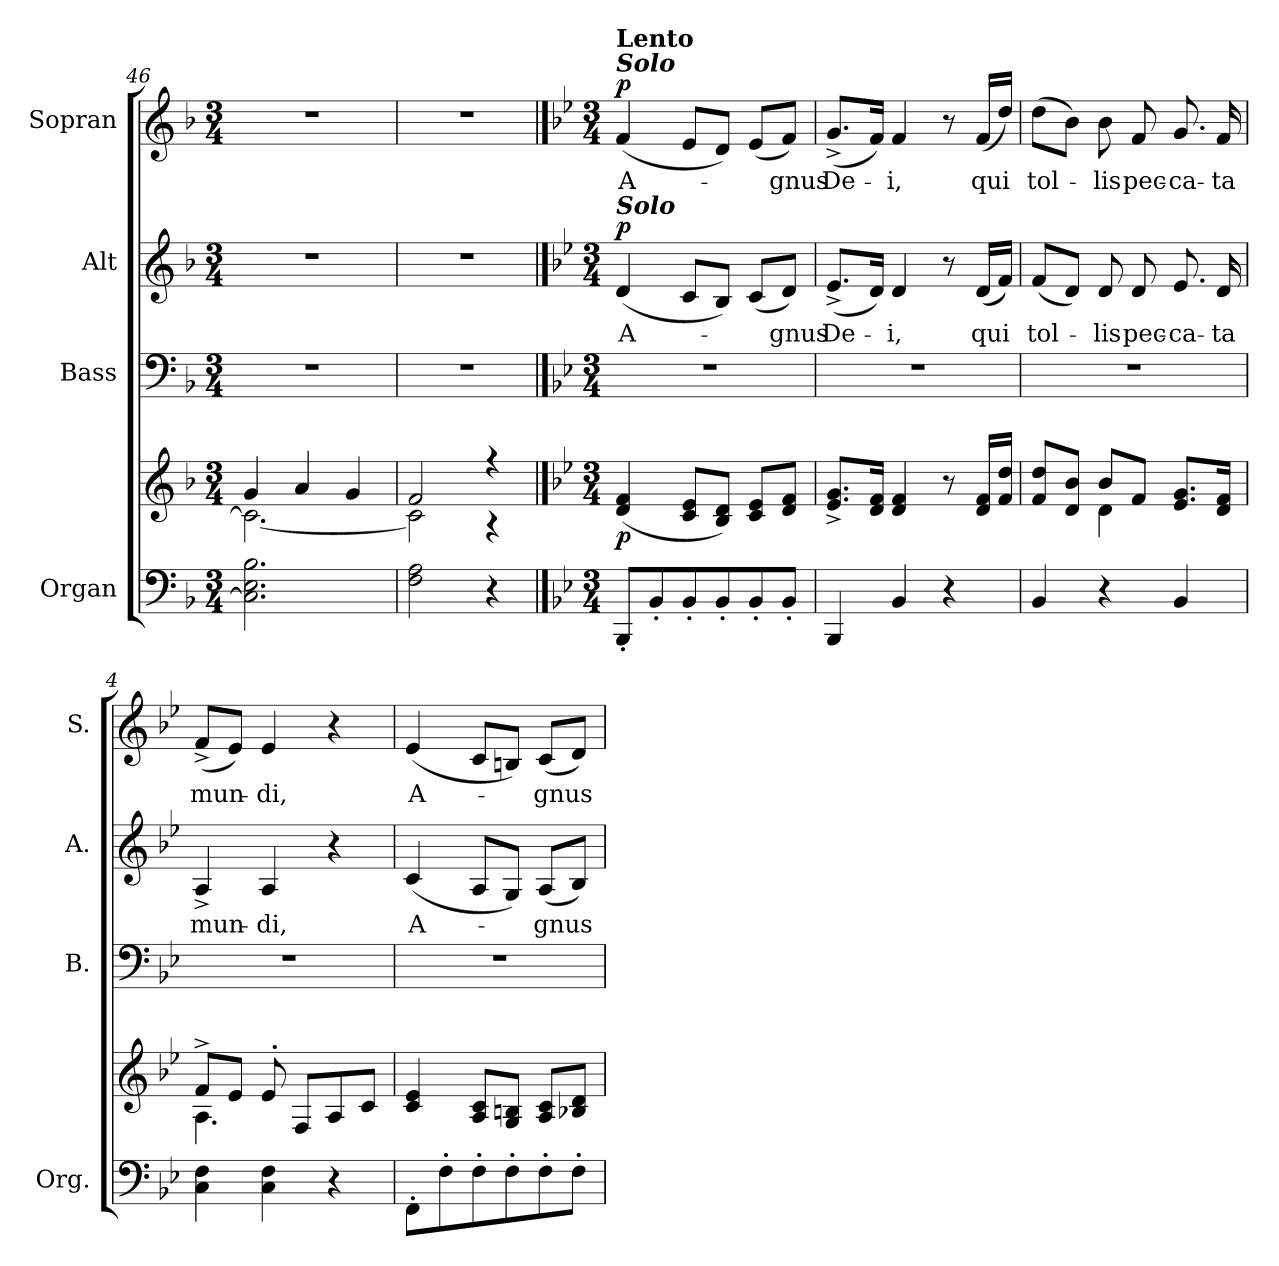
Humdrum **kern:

**kern	**kern	**dynam	**kern	**kern	**text	**dynam	**kern	**text	**dynam
*part4	*part4	*part4	*part3	*part2	*part2	*part2	*part1	*part1	*part1
*staff5	*staff4	*staff4/5	*staff3	*staff2	*staff2	*staff2	*staff1	*staff1	*staff1
*I"Organ	*	*	*I"Bass	*I"Alt	*	*	*I"Sopran	*	*
*I'Org.	*	*	*I'B.	*I'A.	*	*	*I'S.	*	*
*clefF4	*clefG2	*	*clefF4	*clefG2	*	*	*clefG2	*	*
*k[b-]	*k[b-]	*	*k[b-]	*k[b-]	*	*	*k[b-]	*	*
*F:	*F:	*	*F:	*F:	*	*	*F:	*	*
*M3/4	*M3/4	*	*M3/4	*M3/4	*	*	*M3/4	*	*
=46	=46	=46	=46	=46	=46	=46	=46	=46	=46
*	*^	*	*	*	*	*	*	*	*
!	!	!	!	!LO:N:vis=1	!LO:N:vis=1	!	!	!LO:N:vis=1	!	!
2.Ci\] 2.Ei 2.B-i	4gi/	2.ci\_<	.	2.r	2.r	.	.	2.r	.	.
.	4ai/	.	.	.	.	.	.	.	.	.
.	4gi/	.	.	.	.	.	.	.	.	.
=47	=47	=47	=47	=47	=47	=47	=47	=47	=47	=47
!	!	!	!	!LO:N:vis=1	!LO:N:vis=1	!	!	!LO:N:vis=1	!	!
2Fi\ 2Ai	2fi/	2ci\]	.	2.r	2.r	.	.	2.r	.	.
4r	4r	4r	.	.	.	.	.	.	.	.
*	*v	*v	*	*	*	*	*	*	*	*
!!LO:PB:g=z
==1	==1	==1	==1	==1	==1	==1	==1	==1	==1
*k[b-e-]	*k[b-e-]	*	*k[b-e-]	*k[b-e-]	*	*	*k[b-e-]	*	*
*B-:	*B-:	*	*B-:	*B-:	*	*	*B-:	*	*
*M3/4	*M3/4	*	*M3/4	*M3/4	*	*	*M3/4	*	*
*	*^	*	*	*	*	*	*	*	*
!	!	!	!	!LO:N:vis=1	!	!	!	!	!	!
*	*v	*v	*	*	*	*	*	*	*	*
*	*^	*	*	*	*	*	*	*	*
!	!	!	!	!	!	!LO:LY:b:color=#000000	!	!	!	!
*	*v	*v	*	*	*	*	*	*	*	*
*	*MM60	*	*	*	*	*	*MM60	*	*
*	*^	*	*	*	*	*	*	*	*
!	!	!	!	!	!	!	!	!LO:TX:a:Bi:t=Solo	!	!
!	!	!	!	!	!	!	!	!LO:TX:a:B:t=Lento	!	!
!	!	!	!	!	!LO:TX:a:Bi:t=Solo	!	!	!	!	!
!	!LO:TX:a:B:t=Lento	!	!	!	!	!	!	!	!	!
!	!	!	!	!	!	!	!	!	!LO:LY:b:color=#000000	!
*	*v	*v	*	*	*	*	*	*	*	*
8BBB-'i/L	(4di/ 4fi	p	2.r	(4di/	A-	p	(4fi/	A-	p
8BB-'i/	.	.	.	.	.	.	.	.	.
8BB-'i/	8ci/ 8e-iL	.	.	8ci/L	.	.	8e-i/L	.	.
8BB-'i/	8B-i/ 8diJ)	.	.	8B-i/J)	.	.	8di/J)	.	.
8BB-'i/	8ci/ 8e-iL	.	.	(8ci/L	.	.	(8e-i/L	.	.
!	!	!	!	!	!LO:LY:b:color=#000000	!	!	!	!
!	!	!	!	!	!	!	!	!LO:LY:b:color=#000000	!
8BB-'i/J	8di/ 8fiJ	.	.	8di/J)	-gnus	.	8fi/J)	-gnus	.
=2	=2	=2	=2	=2	=2	=2	=2	=2	=2
!	!	!	!LO:N:vis=1	!	!	!	!	!	!
!	!	!	!	!	!LO:LY:b:color=#000000	!	!	!	!
!	!	!	!	!	!	!	!	!LO:LY:b:color=#000000	!
4BBB-i/	8.e-i/^ 8.gi^L	.	2.r	(8.e-^i/L	De-	.	(8.g^i/L	De-	.
.	16di/ 16fiJk	.	.	16di/Jk)	.	.	16fi/Jk)	.	.
!	!	!	!	!	!LO:LY:b:color=#000000	!	!	!	!
!	!	!	!	!	!	!	!	!LO:LY:b:color=#000000	!
4BB-i/	4di/ 4fi	.	.	4di/	-i,	.	4fi/	-i,	.
4r	8r	.	.	8r	.	.	8r	.	.
!	!	!	!	!	!LO:LY:b:color=#000000	!	!	!	!
!	!	!	!	!	!	!	!	!LO:LY:b:color=#000000	!
.	16di/ 16fiLL	.	.	(16di/LL	qui	.	(16fi/LL	qui	.
.	16fi/ 16ddiJJ	.	.	16fi/JJ)	.	.	16ddi/JJ)	.	.
=3	=3	=3	=3	=3	=3	=3	=3	=3	=3
*	*^	*	*	*	*	*	*	*	*
!	!	!	!	!LO:N:vis=1	!	!	!	!	!	!
!	!	!	!	!	!	!LO:LY:b:color=#000000	!	!	!	!
!	!	!	!	!	!	!	!	!	!LO:LY:b:color=#000000	!
4BB-i/	8fi/ 8ddiL	4ryy	.	2.r	(8fi/L	tol-	.	(8ddi\L	tol-	.
.	8di/ 8b-iJ	.	.	.	8di/J)	.	.	8b-i\J)	.	.
!	!	!	!	!	!	!LO:LY:b:color=#000000	!	!	!	!
!	!	!	!	!	!	!	!	!	!LO:LY:b:color=#000000	!
4r	8b-i/L	4di\	.	.	8di/	-lis	.	8b-i\	-lis	.
!	!	!	!	!	!	!LO:LY:b:color=#000000	!	!	!	!
!	!	!	!	!	!	!	!	!	!LO:LY:b:color=#000000	!
.	8fi/J	.	.	.	8di/	pec-	.	8fi/	pec-	.
!	!	!	!	!	!	!LO:LY:b:color=#000000	!	!	!	!
!	!	!	!	!	!	!	!	!	!LO:LY:b:color=#000000	!
4BB-i/	8.e-i/ 8.giL	4ryy	.	.	8.e-i/	-ca-	.	8.gi/	-ca-	.
!	!	!	!	!	!	!LO:LY:b:color=#000000	!	!	!	!
!	!	!	!	!	!	!	!	!	!LO:LY:b:color=#000000	!
.	16di/ 16fiJk	.	.	.	16di/	-ta	.	16fi/	-ta	.
=4	=4	=4	=4	=4	=4	=4	=4	=4	=4	=4
!	!	!	!	!LO:N:vis=1	!	!	!	!	!	!
!	!	!	!	!	!	!LO:LY:b:color=#000000	!	!	!	!
!	!	!	!	!	!	!	!	!	!LO:LY:b:color=#000000	!
4Ci\ 4Fi	8f^i/L	4.Ai\	.	2.r	4A^i/	mun-	.	(8f^i/L	mun-	.
.	8e-i/J	.	.	.	.	.	.	8e-i/J)	.	.
!	!	!	!	!	!	!LO:LY:b:color=#000000	!	!	!	!
!	!	!	!	!	!	!	!	!	!LO:LY:b:color=#000000	!
4Ci\ 4Fi	8e-'i/	.	.	.	4Ai/	-di,	.	4e-i/	-di,	.
.	8Fi/L	4.ryy	.	.	.	.	.	.	.	.
4r	8Ai/	.	.	.	4r	.	.	4r	.	.
.	8ci/J	.	.	.	.	.	.	.	.	.
*	*v	*v	*	*	*	*	*	*	*	*
!!LO:LB:g=z
=5	=5	=5	=5	=5	=5	=5	=5	=5	=5
!	!	!	!LO:N:vis=1	!	!	!	!	!	!
!	!	!	!	!	!LO:LY:b:color=#000000	!	!	!	!
!	!	!	!	!	!	!	!	!LO:LY:b:color=#000000	!
8FF'i\L	4ci/ 4e-i	.	2.r	(4ci/	A-	.	(4e-i/	A-	.
8F'i\	.	.	.	.	.	.	.	.	.
8F'i\	8Ai/ 8ciL	.	.	8Ai/L	.	.	8ci/L	.	.
8F'i\	8Gi/ 8BniJ	.	.	8Gi/J)	.	.	8Bni/J)	.	.
!	!	!	!	!	!LO:LY:b:color=#000000	!	!	!	!
!	!	!	!	!	!	!	!	!LO:LY:b:color=#000000	!
8F'i\	8Ai/ 8ciL	.	.	(8Ai/L	-gnus	.	(8ci/L	-gnus	.
8F'i\J	8B-Xi/ 8diJ	.	.	8B-i/J)	.	.	8di/J)	.	.
=	=	=	=	=	=	=	=	=	=
*-	*-	*-	*-	*-	*-	*-	*-	*-	*-
